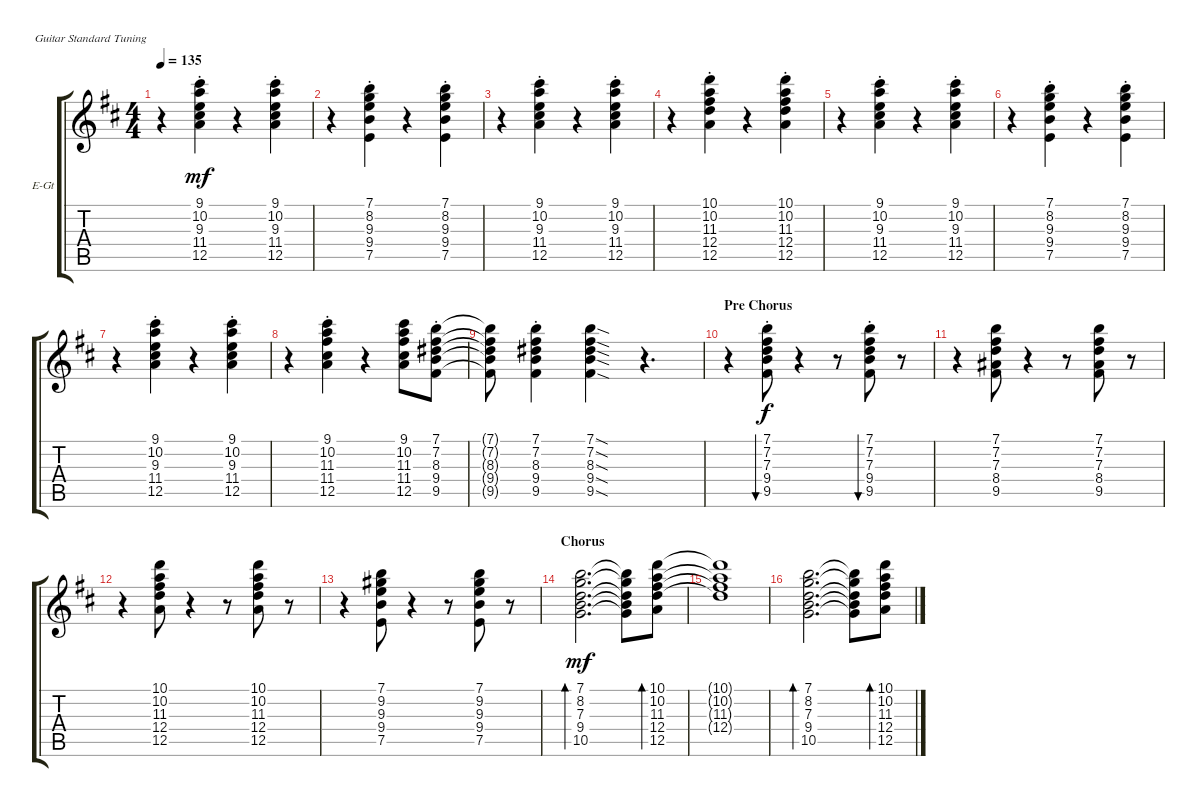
\defaultSystemsLayout 4
\bracketExtendMode groupsimilarinstruments
\firstSystemTrackNameOrientation horizontal
\otherSystemsTrackNameOrientation horizontal
\track ("Guitar 1" "E-Gt") {instrument electricguitarclean}
\staff {score tabs}
\tuning (E4 B3 G3 D3 A2 E2)
\ts (4 4)
\tempo 135
\clef g2
\ks bminor
r.4{dy mf} (9.1{st} 10.2{st} 9.3{st} 11.4{st} 12.5).4 r.4 (9.1{st} 10.2{st} 9.3{st} 11.4{st} 12.5).4 |
r.4 (7.1{st} 8.2{st} 9.3{st} 9.4{st} 7.5{st}).4 r.4 (7.1{st} 8.2{st} 9.3{st} 9.4{st} 7.5{st}).4 |
r.4 (9.1{st} 10.2{st} 9.3{st} 11.4{st} 12.5).4 r.4 (9.1{st} 10.2{st} 9.3{st} 11.4{st} 12.5).4 |
r.4 (10.1{st} 10.2{st} 11.3{st} 12.4{st} 12.5).4 r.4 (10.1{st} 10.2{st} 11.3{st} 12.4{st} 12.5).4 |
r.4 (9.1{st} 10.2{st} 9.3{st} 11.4{st} 12.5).4 r.4 (9.1{st} 10.2{st} 9.3{st} 11.4{st} 12.5).4 |
r.4 (7.1{st} 8.2{st} 9.3{st} 9.4{st} 7.5{st}).4 r.4 (7.1{st} 8.2{st} 9.3{st} 9.4{st} 7.5{st}).4 |
r.4 (9.1{st} 10.2{st} 9.3{st} 11.4{st} 12.5).4 r.4 (9.1{st} 10.2{st} 9.3{st} 11.4{st} 12.5).4 |
r.4 (9.1{st} 10.2{st} 11.3{st} 11.4{st} 12.5).4 r.4 (9.1 10.2 11.3 11.4 12.5).8 (7.1{st} 7.2{st} 8.3{st} 9.4{st} 9.5).8 |
(7.1{t} 7.2{t} 8.3{t} 9.4{t} 9.5{t}).8 (7.1{st} 7.2{st} 8.3{st} 9.4{st} 9.5{st}).4 (9.5{sod} 9.4{sod} 8.3{sod} 7.2{sod} 7.1{sod}).4 r.4{d} |
\section ("" "Pre Chorus")
r.4 (7.2{st} 7.3{st} 9.4{st} 9.5 7.1).8{bu 30 dy f} r.4 r.8 (7.2{st} 7.3{st} 9.4{st} 9.5 7.1).8{bu 30} r.8 |
r.4 (7.3 7.2 8.4 9.5 7.1).8 r.4 r.8 (7.3 7.2 8.4 9.5 7.1).8 r.8 |
r.4 (10.2 11.3 12.4 12.5 10.1).8 r.4 r.8 (12.5 12.4 11.3 10.2 10.1).8 r.8 |
r.4 (9.3 9.2 7.1 9.4 7.5).8 r.4 r.8 (9.3 9.2 7.1 9.4 7.5).8 r.8 |
\section ("" "Chorus")
(10.5 9.4 7.3 8.2 7.1).2{d bd 234 dy mf} (10.5{t} 9.4{t} 7.3{t} 8.2{t} 7.1{t}).8 (10.1 10.2 11.3 12.4 12.5).8{bd 95} |
(10.1{t} 10.2{t} 11.3{t} 12.4{t}).1 |
(10.5 9.4 7.3 8.2 7.1).2{d bd 234} (10.5{t} 9.4{t} 7.3{t} 8.2{t} 7.1{t}).8 (10.1 10.2 11.3 12.4 12.5).8{bd 95}
